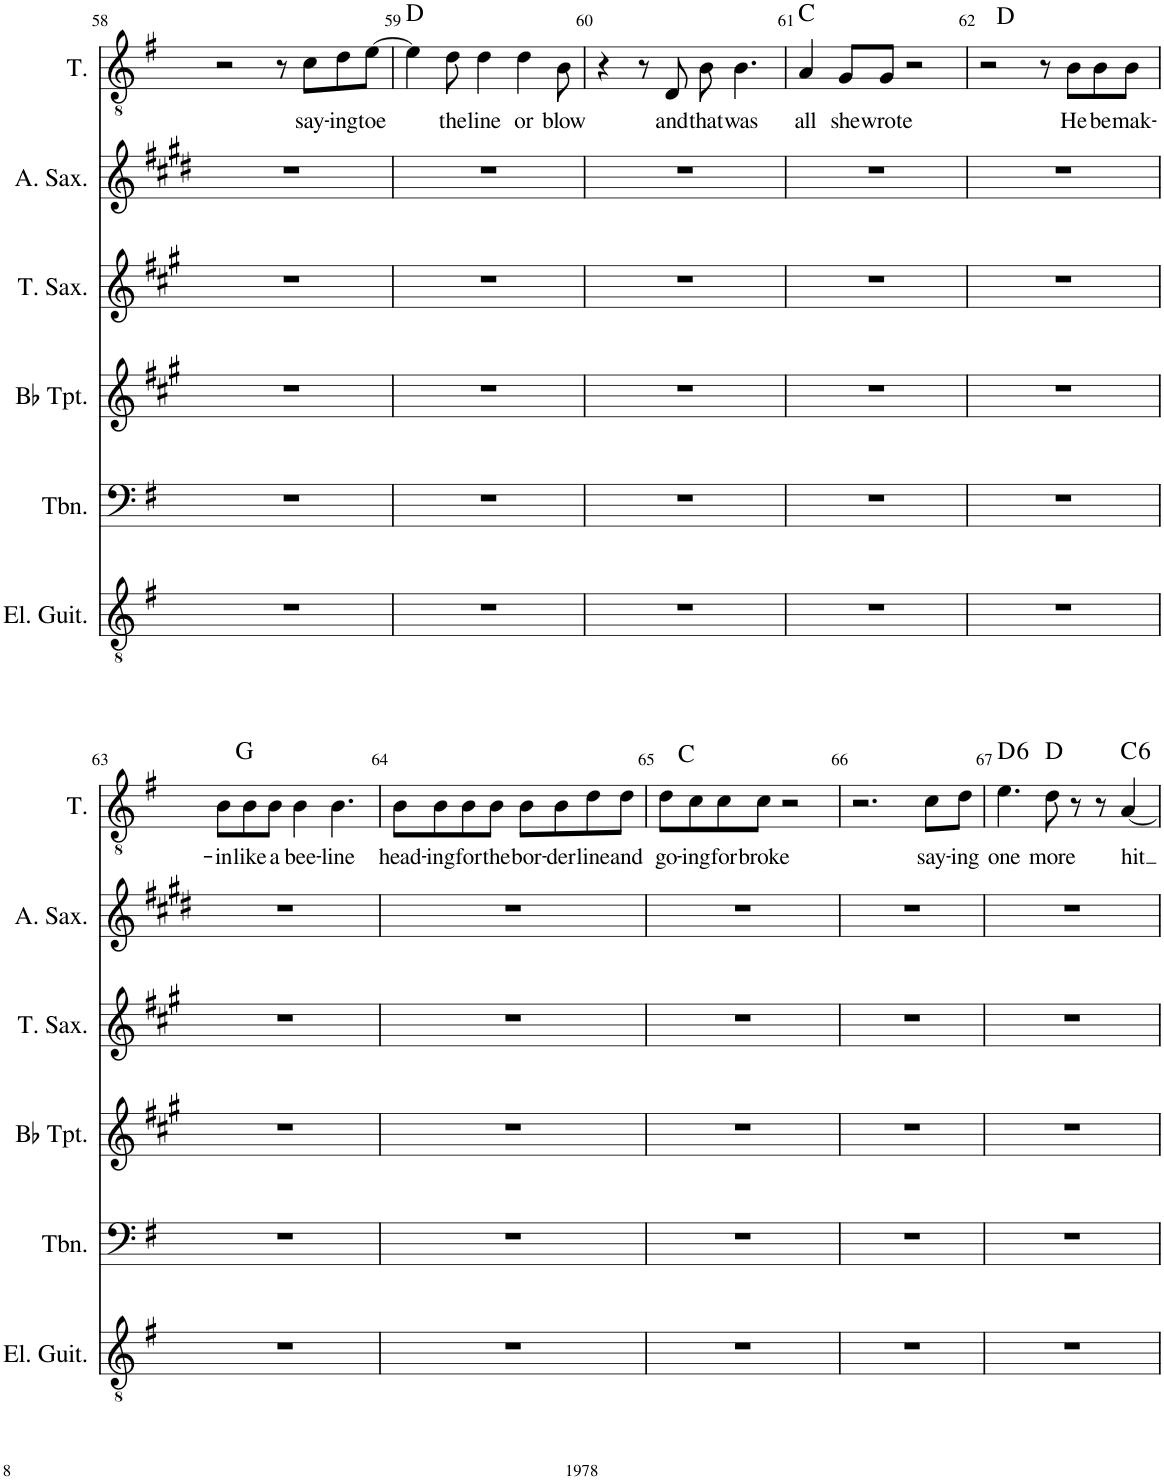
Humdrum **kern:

**kern	**kern	**kern	**kern	**kern	**kern	**text	**harte
*part6	*part5	*part4	*part3	*part2	*part1	*part1	*part1
*staff6	*staff5	*staff4	*staff3	*staff2	*staff1	*staff1	*
*I"Electric Guitar	*I"Trombone	*I"Bb Trumpet	*I"Tenor Saxophone	*I"Alto Saxophone	*I"Tenor	*	*
*I'El. Guit.	*I'Tbn.	*I'Bb Tpt.	*I'T. Sax.	*I'A. Sax.	*I'T.	*	*
!!LO:PB:g=z
*clefGv2	*clefF4	*clefG2	*clefG2	*clefG2	*clefGv2	*	*
*	*	*Trd1c2	*Trd8c14	*Trd5c9	*	*	*
*k[f#]	*k[f#]	*k[f#c#g#]	*k[f#c#g#]	*k[f#c#g#d#]	*k[f#]	*	*
*M4/4	*M4/4	*M4/4	*M4/4	*M4/4	*M4/4	*	*
=58	=58	=58	=58	=58	=58	=58	=58
1r	1r	1r	1r	1r	2r	.	.
.	.	.	.	.	8r	.	.
!	!	!	!	!	!	!LO:LY:b	!
.	.	.	.	.	8c\L	say-	.
!	!	!	!	!	!	!LO:LY:b	!
.	.	.	.	.	8d\	-ing	.
!	!	!	!	!	!	!LO:LY:b	!
.	.	.	.	.	[8e\J	toe	.
=59	=59	=59	=59	=59	=59	=59	=59
1r	1r	1r	1r	1r	4e\]	.	D:maj
!	!	!	!	!	!	!LO:LY:b	!
.	.	.	.	.	8d\	the	.
!	!	!	!	!	!	!LO:LY:b	!
.	.	.	.	.	4d\	line	.
!	!	!	!	!	!	!LO:LY:b	!
.	.	.	.	.	4d\	or	.
!	!	!	!	!	!	!LO:LY:b	!
.	.	.	.	.	8B\	blow	.
=60	=60	=60	=60	=60	=60	=60	=60
1r	1r	1r	1r	1r	4r	.	.
.	.	.	.	.	8r	.	.
!	!	!	!	!	!	!LO:LY:b	!
.	.	.	.	.	8D/	and	.
!	!	!	!	!	!	!LO:LY:b	!
.	.	.	.	.	8B\	that	.
!	!	!	!	!	!	!LO:LY:b	!
.	.	.	.	.	4.B\	was	.
=61	=61	=61	=61	=61	=61	=61	=61
!	!	!	!	!	!	!LO:LY:b	!
1r	1r	1r	1r	1r	4A/	all	C:maj
!	!	!	!	!	!	!LO:LY:b	!
.	.	.	.	.	8G/L	she	.
!	!	!	!	!	!	!LO:LY:b	!
.	.	.	.	.	8G/J	wrote	.
.	.	.	.	.	2r	.	.
=62	=62	=62	=62	=62	=62	=62	=62
1r	1r	1r	1r	1r	2r	.	D:maj
.	.	.	.	.	8r	.	.
!	!	!	!	!	!	!LO:LY:b	!
.	.	.	.	.	8B\L	He	.
!	!	!	!	!	!	!LO:LY:b	!
.	.	.	.	.	8B\	be	.
!	!	!	!	!	!	!LO:LY:b	!
.	.	.	.	.	8B\J	mak-	.
!!LO:LB:g=z
=63	=63	=63	=63	=63	=63	=63	=63
!	!	!	!	!	!	!LO:LY:b	!
1r	1r	1r	1r	1r	8B\L	-in	G:maj
!	!	!	!	!	!	!LO:LY:b	!
.	.	.	.	.	8B\	like	.
!	!	!	!	!	!	!LO:LY:b	!
.	.	.	.	.	8B\J	a	.
!	!	!	!	!	!	!LO:LY:b	!
.	.	.	.	.	4B\	bee-	.
!	!	!	!	!	!	!LO:LY:b	!
.	.	.	.	.	4.B\	-line	.
=64	=64	=64	=64	=64	=64	=64	=64
!	!	!	!	!	!	!LO:LY:b	!
1r	1r	1r	1r	1r	8B\L	head-	.
!	!	!	!	!	!	!LO:LY:b	!
.	.	.	.	.	8B\	-ing	.
!	!	!	!	!	!	!LO:LY:b	!
.	.	.	.	.	8B\	for	.
!	!	!	!	!	!	!LO:LY:b	!
.	.	.	.	.	8B\J	the	.
!	!	!	!	!	!	!LO:LY:b	!
.	.	.	.	.	8B\L	bor-	.
!	!	!	!	!	!	!LO:LY:b	!
.	.	.	.	.	8B\	-der	.
!	!	!	!	!	!	!LO:LY:b	!
.	.	.	.	.	8d\	line	.
!	!	!	!	!	!	!LO:LY:b	!
.	.	.	.	.	8d\J	and	.
=65	=65	=65	=65	=65	=65	=65	=65
!	!	!	!	!	!	!LO:LY:b	!
1r	1r	1r	1r	1r	8d\L	go-	C:maj
!	!	!	!	!	!	!LO:LY:b	!
.	.	.	.	.	8c\	-ing	.
!	!	!	!	!	!	!LO:LY:b	!
.	.	.	.	.	8c\	for	.
!	!	!	!	!	!	!LO:LY:b	!
.	.	.	.	.	8c\J	broke	.
.	.	.	.	.	2r	.	.
=66	=66	=66	=66	=66	=66	=66	=66
1r	1r	1r	1r	1r	2.r	.	.
!	!	!	!	!	!	!LO:LY:b	!
.	.	.	.	.	8c\L	say-	.
!	!	!	!	!	!	!LO:LY:b	!
.	.	.	.	.	8d\J	-ing	.
=67	=67	=67	=67	=67	=67	=67	=67
!	!	!	!	!	!	!LO:LY:b	!LO:H:kt=6
1r	1r	1r	1r	1r	4.e\	one	D:maj6
!	!	!	!	!	!	!LO:LY:b	!
.	.	.	.	.	8d\	more	D:maj
.	.	.	.	.	8r	.	.
.	.	.	.	.	8r	.	.
!	!	!	!	!	!	!LO:LY:b	!LO:H:kt=6
.	.	.	.	.	[4A/	hit	C:maj6
=	=	=	=	=	=	=	=
*-	*-	*-	*-	*-	*-	*-	*-
